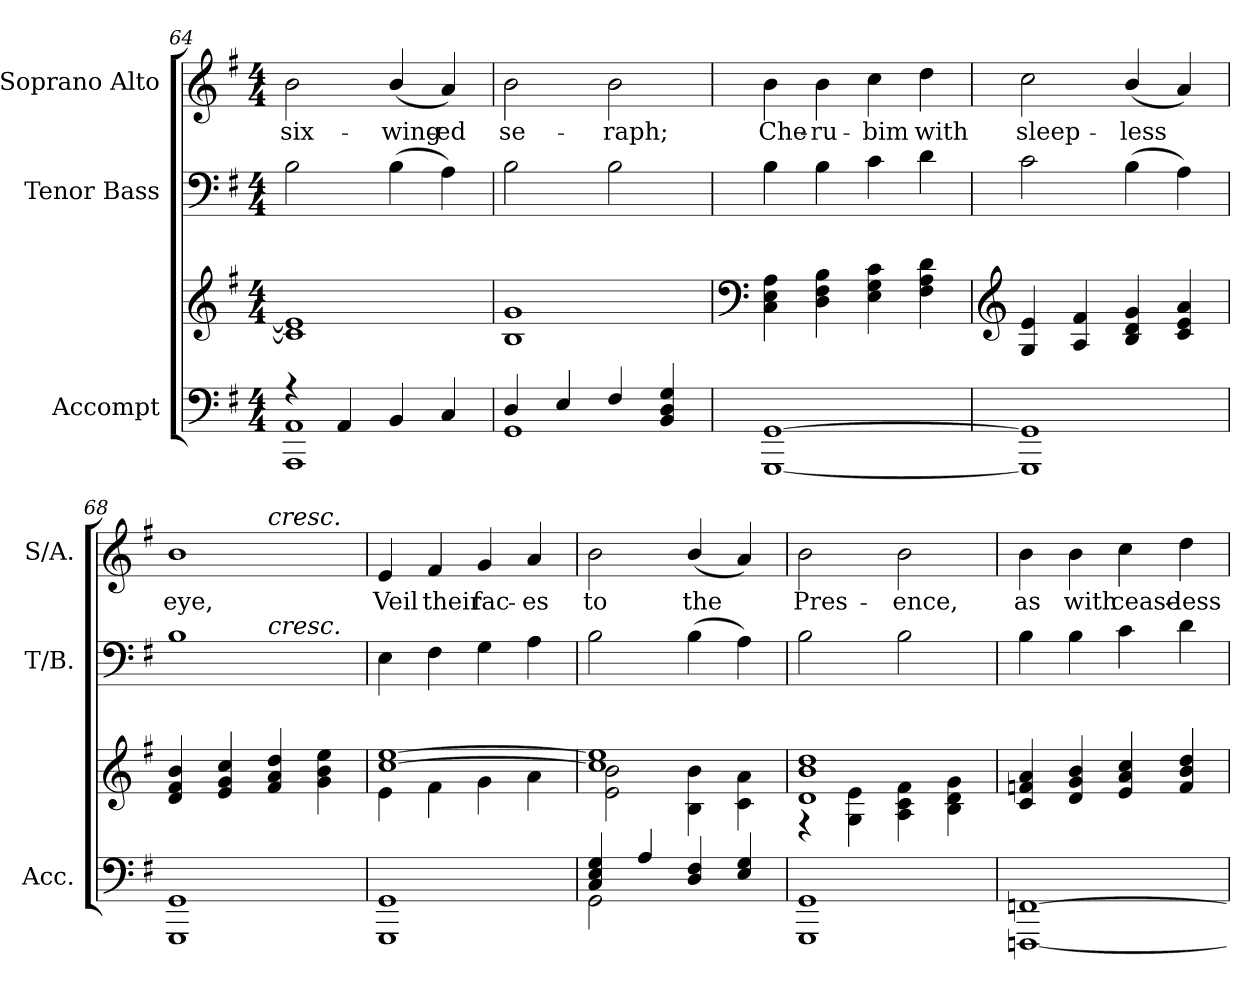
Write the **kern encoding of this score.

**kern	**kern	**kern	**kern	**text
*part3	*part3	*part2	*part1	*part1
*staff4	*staff3	*staff2	*staff1	*staff1
*I"Accompt	*	*I"Tenor Bass	*I"Soprano Alto	*
*I'Acc.	*	*I'T/B.	*I'S/A.	*
!!LO:LB:g=z
*clefF4	*clefG2	*clefF4	*clefG2	*
*k[f#]	*k[f#]	*k[f#]	*k[f#]	*
*G:	*G:	*G:	*G:	*
*M4/4	*M4/4	*M4/4	*M4/4	*
=64	=64	=64	=64	=64
*^	*	*	*	*
!	!	!	!	!	!LO:LY:b:color=#000000
4r	1AAAi 1AAi	1ci] 1ei]	2Bi\	2bi\	six-
4AAi/	.	.	.	.	.
!	!	!	!	!	!LO:LY:b:color=#000000
4BBi/	.	.	(4Bi\	(4bi/	-wing-
!	!	!	!	!	!LO:LY:b:color=#000000
4Ci/	.	.	4Ai\)	4ai/)	-ed
=65	=65	=65	=65	=65	=65
!	!	!	!	!	!LO:LY:b:color=#000000
4Di/	1GGi	1Bi 1gi	2Bi\	2bi\	se-
4Ei/	.	.	.	.	.
!	!	!	!	!	!LO:LY:b:color=#000000
4F#i/	.	.	2Bi\	2bi\	-raph;
4BBi/ 4Di 4Gi	.	.	.	.	.
*v	*v	*	*	*	*
=66	=66	=66	=66	=66
*	*clefF4	*	*	*
!	!	!	!	!LO:LY:b:color=#000000
[1GGGi [1GGi	4Ci\ 4Ei 4Ai	4Bi\	4bi\	Che-
!	!	!	!	!LO:LY:b:color=#000000
.	4Di\ 4F#i 4Bi	4Bi\	4bi\	-ru-
!	!	!	!	!LO:LY:b:color=#000000
.	4Ei\ 4Gi 4ci	4ci\	4cci\	-bim
!	!	!	!	!LO:LY:b:color=#000000
.	4F#i\ 4Ai 4di	4di\	4ddi\	with
=67	=67	=67	=67	=67
*	*clefG2	*	*	*
!	!	!	!	!LO:LY:b:color=#000000
1GGGi] 1GGi]	4Gi/ 4ei	2ci\	2cci\	sleep-
.	4Ai/ 4f#i	.	.	.
!	!	!	!	!LO:LY:b:color=#000000
.	4Bi/ 4di 4gi	(4Bi\	(4bi/	-less
.	4ci/ 4ei 4ai	4Ai\)	4ai/)	.
=68	=68	=68	=68	=68
!	!	!	!	!LO:LY:b:color=#000000
*	*	*^	*^	*
1GGGi 1GGi	4di/ 4f#i 4bi	1Bi	2ryy	1bi	2ryy	eye,
.	4ei/ 4gi 4cci	.	.	.	.	.
!	!	!	!	!	!LO:TX:a:i:t=cresc.	!
!	!	!	!LO:TX:a:i:t=cresc.	!	!	!
.	4f#i/ 4ai 4ddi	.	2ryy	.	2ryy	.
.	4gi\ 4bi 4eei	.	.	.	.	.
*	*	*v	*v	*	*	*
*	*	*	*v	*v	*
=69	=69	=69	=69	=69
*	*^	*	*	*
*	*	*	*^	*^	*
!	!	!	!	!	!	!	!LO:LY:b:color=#000000
*	*	*	*v	*v	*	*	*
*	*	*	*	*v	*v	*
1GGGi 1GGi	[1cci [1eei	4ei\	4Ei\	4ei/	Veil
!	!	!	!	!	!LO:LY:b:color=#000000
.	.	4f#i\	4F#i\	4f#i/	their
!	!	!	!	!	!LO:LY:b:color=#000000
.	.	4gi\	4Gi\	4gi/	fac-
!	!	!	!	!	!LO:LY:b:color=#000000
.	.	4ai\	4Ai\	4ai/	-es
!!LO:LB:g=z
=70	=70	=70	=70	=70	=70
*^	*	*	*	*	*
!	!	!	!	!	!	!LO:LY:b:color=#000000
4Ci/ 4Ei 4Gi	2GGi\	1cci] 1eei]	2ei\ 2bi	2Bi\	2bi\	to
4Ai/	.	.	.	.	.	.
!	!	!	!	!	!	!LO:LY:b:color=#000000
4Di/ 4F#i	2ryy	.	4Bi\ 4bi	(4Bi\	(4bi/	the
4Ei/ 4Gi	.	.	4ci\ 4ai	4Ai\)	4ai/)	.
*v	*v	*	*	*	*	*
=71	=71	=71	=71	=71	=71
!	!	!	!	!	!LO:LY:b:color=#000000
1GGGi 1GGi	1di 1bi 1ddi	4r	2Bi\	2bi\	Pres-
.	.	4Gi\ 4ei	.	.	.
!	!	!	!	!	!LO:LY:b:color=#000000
.	.	4Ai\ 4ci 4f#i	2Bi\	2bi\	-ence,
.	.	4Bi\ 4di 4gi	.	.	.
*	*v	*v	*	*	*
=72	=72	=72	=72	=72
*	*^	*	*	*
!	!	!	!	!	!LO:LY:b:color=#000000
*	*v	*v	*	*	*
[1FFFni [1FFni	4ci/ 4fni 4ai	4Bi\	4bi\	as
!	!	!	!	!LO:LY:b:color=#000000
.	4di/ 4gi 4bi	4Bi\	4bi\	with
!	!	!	!	!LO:LY:b:color=#000000
.	4ei/ 4ai 4cci	4ci\	4cci\	cease-
!	!	!	!	!LO:LY:b:color=#000000
.	4fi/ 4bi 4ddi	4di\	4ddi\	-less
=	=	=	=	=
*-	*-	*-	*-	*-
